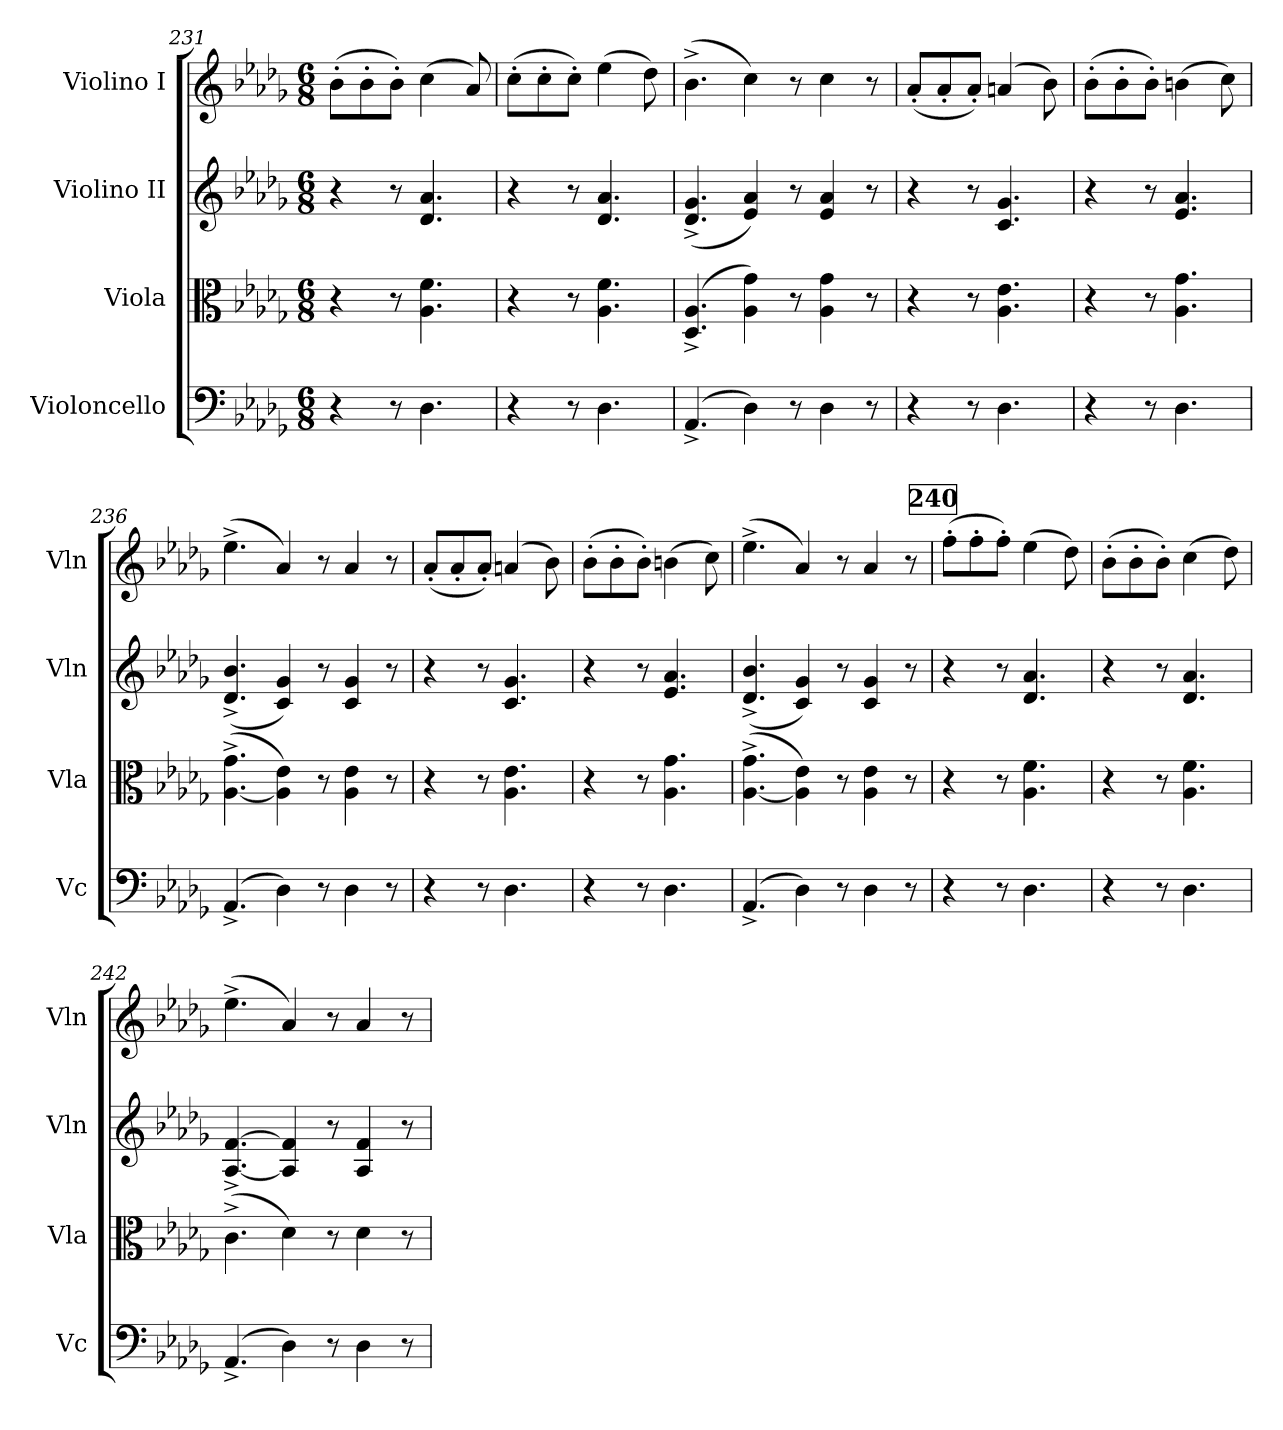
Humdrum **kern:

**kern	**kern	**kern	**kern
*part4	*part3	*part2	*part1
*staff4	*staff3	*staff2	*staff1
*I"Violoncello	*I"Viola	*I"Violino II	*I"Violino I
*I'Vc	*I'Vla	*I'Vln	*I'Vln
*clefF4	*clefC3	*clefG2	*clefG2
*k[b-e-a-d-g-]	*k[b-e-a-d-g-]	*k[b-e-a-d-g-]	*k[b-e-a-d-g-]
*M6/8	*M6/8	*M6/8	*M6/8
=231	=231	=231	=231
4r	4r	4r	(>8b-'\L
.	.	.	8b-'\
8r	8r	8r	8b-'\J)
4.D-\	4.A-\ 4.f\	4.d-/ 4.a-/	(>4cc\
.	.	.	8a-/)
=232	=232	=232	=232
4r	4r	4r	(>8cc'\L
.	.	.	8cc'\
8r	8r	8r	8cc'\J)
4.D-\	4.A-\ 4.f\	4.d-/ 4.a-/	(>4ee-\
.	.	.	8dd-\)
=233	=233	=233	=233
(>4.AA-^/	(>4.D-/^ 4.A-/^	(<4.d-/^ 4.g-/^	(>4.b-^\
4D-\)	4A-\ 4g-\)	4e-/ 4a-/)	4cc\)
8r	8r	8r	8r
4D-\	4A-\ 4g-\	4e-/ 4a-/	4cc\
8r	8r	8r	8r
=234	=234	=234	=234
4r	4r	4r	(<8a-'/L
.	.	.	8a-'/
8r	8r	8r	8a-'/J)
4.D-\	4.A-\ 4.e-\	4.c/ 4.g-/	(>4an/
.	.	.	8b-\)
=235	=235	=235	=235
4r	4r	4r	(>8b-'\L
.	.	.	8b-'\
8r	8r	8r	8b-'\J)
4.D-\	4.A-\ 4.g-\	4.e-/ 4.a-/	(>4bn\
.	.	.	8cc\)
!!LO:LB:g=z
=236	=236	=236	=236
(>4.AA-^/	(>[4.A-\^ 4.g-\^	(<4.d-/^ 4.b-/^	(>4.ee-^\
4D-\)	4A-\] 4e-\)	4c/ 4g-/)	4a-/)
8r	8r	8r	8r
4D-\	4A-\ 4e-\	4c/ 4g-/	4a-/
8r	8r	8r	8r
=237	=237	=237	=237
4r	4r	4r	(<8a-'/L
.	.	.	8a-'/
8r	8r	8r	8a-'/J)
4.D-\	4.A-\ 4.e-\	4.c/ 4.g-/	(>4an/
.	.	.	8b-\)
=238	=238	=238	=238
4r	4r	4r	(>8b-'\L
.	.	.	8b-'\
8r	8r	8r	8b-'\J)
4.D-\	4.A-\ 4.g-\	4.e-/ 4.a-/	(>4bn\
.	.	.	8cc\)
=239	=239	=239	=239
(>4.AA-^/	(>[4.A-\^ 4.g-\^	(<4.d-/^ 4.b-/^	(>4.ee-^\
4D-\)	4A-\] 4e-\)	4c/ 4g-/)	4a-/)
8r	8r	8r	8r
4D-\	4A-\ 4e-\	4c/ 4g-/	4a-/
8r	8r	8r	8r
!!LO:REH:place=s1:a:B:fs=14:t=240
=240	=240	=240	=240
4r	4r	4r	(>8ff'\L
.	.	.	8ff'\
8r	8r	8r	8ff'\J)
4.D-\	4.A-\ 4.f\	4.d-/ 4.a-/	(>4ee-\
.	.	.	8dd-\)
=241	=241	=241	=241
4r	4r	4r	(>8b-'\L
.	.	.	8b-'\
8r	8r	8r	8b-'\J)
4.D-\	4.A-\ 4.f\	4.d-/ 4.a-/	(>4cc\
.	.	.	8dd-\)
=242	=242	=242	=242
(>4.AA-^/	(>4.c^\	[4.A-/^ [4.f/^	(>4.ee-^\
4D-\)	4d-\)	4A-/] 4f/]	4a-/)
8r	8r	8r	8r
4D-\	4d-\	4A-/ 4f/	4a-/
8r	8r	8r	8r
=	=	=	=
*-	*-	*-	*-
